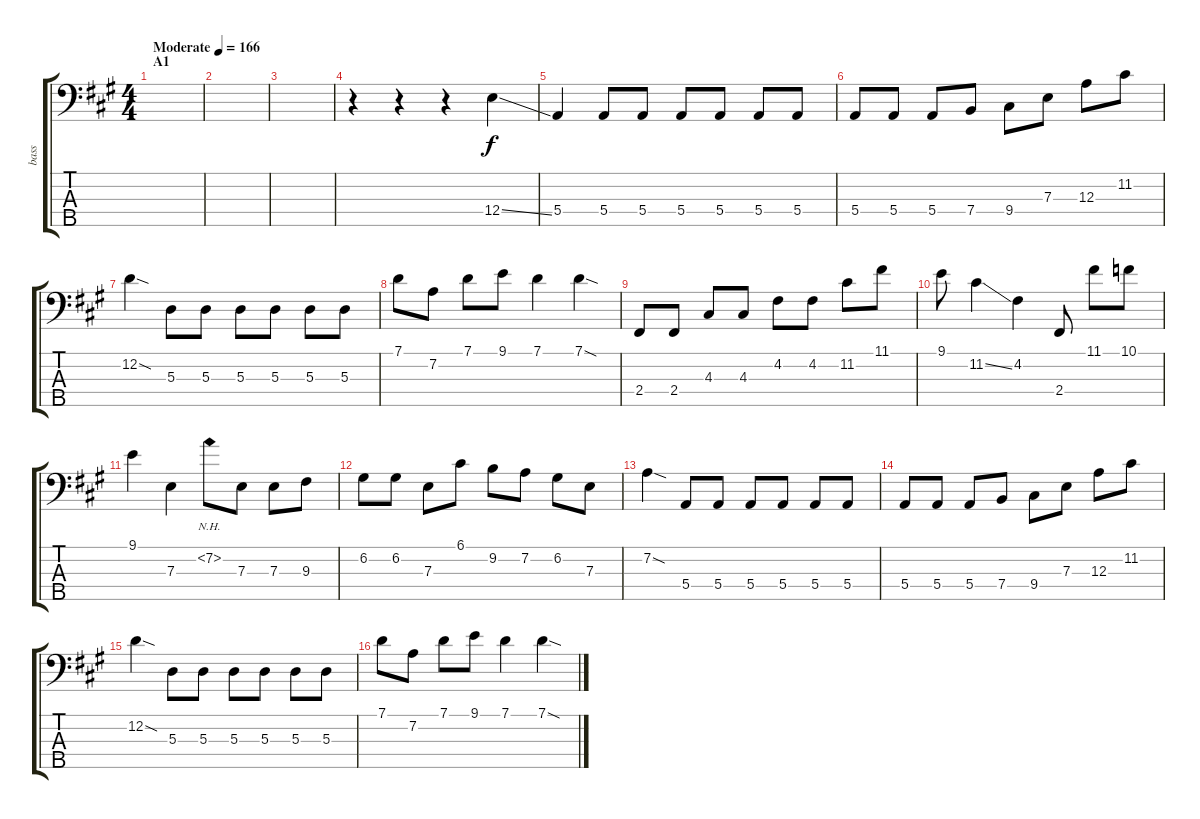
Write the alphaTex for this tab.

\track ("bass" "bass") {instrument electricbassfinger}
\staff {score tabs}
\tuning (G2 D2 A1 E1 B0) {hide}
\ts (4 4)
\section ("" "A1")
\tempo (166 "Moderate")
\clef f4
\ks a
|
|
|
r.4 r.4 r.4 12.4{ss}.4 |
5.4.4 5.4.8 5.4.8 5.4.8 5.4.8 5.4.8 5.4.8 |
5.4.8 5.4.8 5.4.8 7.4.8 9.4.8 7.3.8 12.3.8 11.2.8 |
12.2{sod}.4 5.3.8 5.3.8 5.3.8 5.3.8 5.3.8 5.3.8 |
7.1.8 7.2.8 7.1.8 9.1.8 7.1.4 7.1{sod}.4 |
2.4.8 2.4.8 4.3.8 4.3.8 4.2.8 4.2.8 11.2.8 11.1.8 |
9.1.8 11.2{ss}.4 4.2.4 2.4.8 11.1.8 10.1.8 |
9.1.4 7.3.4 7.2{nh}.8 7.3.8 7.3.8 9.3.8 |
6.2.8 6.2.8 7.3.8 6.1.8 9.2.8 7.2.8 6.2.8 7.3.8 |
7.2{sod}.4 5.4.8 5.4.8 5.4.8 5.4.8 5.4.8 5.4.8 |
5.4.8 5.4.8 5.4.8 7.4.8 9.4.8 7.3.8 12.3.8 11.2.8 |
12.2{sod}.4 5.3.8 5.3.8 5.3.8 5.3.8 5.3.8 5.3.8 |
7.1.8 7.2.8 7.1.8 9.1.8 7.1.4 7.1{sod}.4
